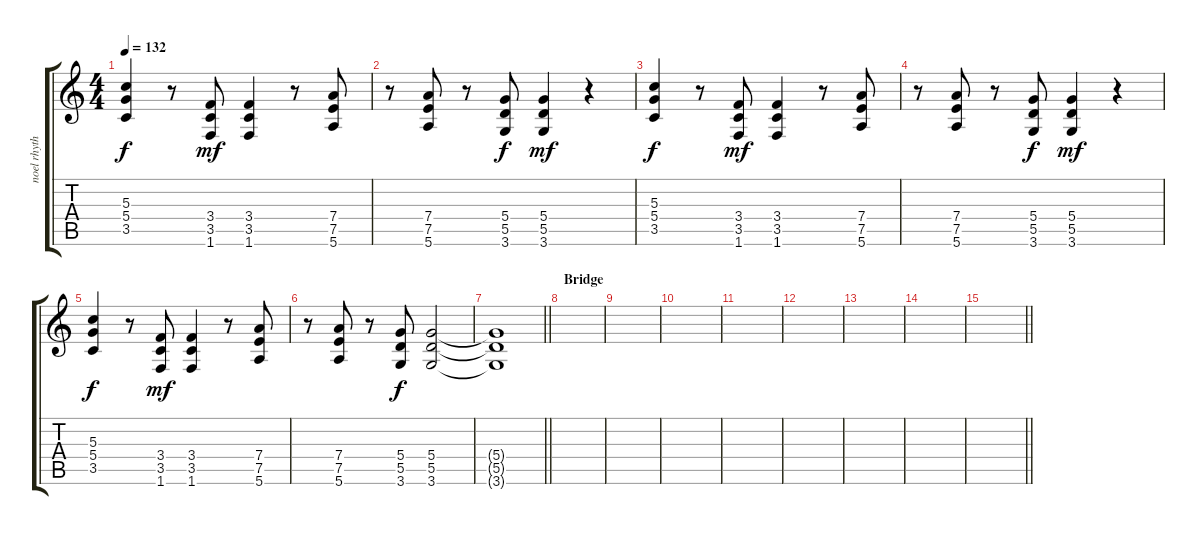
\track ("noel rhythm" "noel rhyth") {instrument distortionguitar}
\staff {score tabs}
\tuning (E4 B3 G3 D3 A2 E2) {hide}
\ts (4 4)
\tempo 132
\clef g2
\ks c
(5.3 5.4 3.5).4{dy f} r.8 (3.4 3.5 1.6).8{dy mf} (3.4 3.5 1.6).4 r.8 (7.4 7.5 5.6).8 |
r.8 (7.4 7.5 5.6).8 r.8 (5.4 5.5 3.6).8{dy f} (5.4 5.5 3.6).4{dy mf} r.4 |
(5.3 5.4 3.5).4{dy f} r.8 (3.4 3.5 1.6).8{dy mf} (3.4 3.5 1.6).4 r.8 (7.4 7.5 5.6).8 |
r.8 (7.4 7.5 5.6).8 r.8 (5.4 5.5 3.6).8{dy f} (5.4 5.5 3.6).4{dy mf} r.4 |
(5.3 5.4 3.5).4{dy f} r.8 (3.4 3.5 1.6).8{dy mf} (3.4 3.5 1.6).4 r.8 (7.4 7.5 5.6).8 |
r.8 (7.4 7.5 5.6).8 r.8 (5.4 5.5 3.6).8{dy f} (5.4 5.5 3.6).2 |
\barLineRight lightlight
(5.4{t} 5.5{t} 3.6{t}).1 |
\section ("" "Bridge")
|
|
|
|
|
|
|
\barLineRight lightlight
